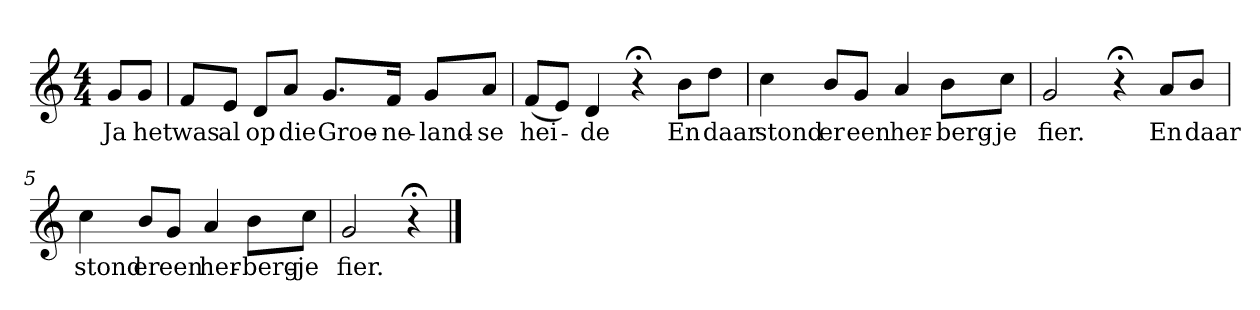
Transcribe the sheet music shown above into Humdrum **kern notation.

**kern	**text
*part1	*part1
*staff1	*staff1
*k[]	*
*C:	*
*M4/4	*
*MM120	*
=	=
8gL	Ja
8gJ	het
=1	=1
8fL	was
8eJ	al
8dL	op
8aJ	die
8.gL	Groe-
16fJk	-ne-
8gL	-land-
8aJ	-se
=2	=2
(8fL	hei-
8eJ)	.
4d	-de
4r;<	.
8bL	En
8ddJ	daar
=3	=3
4cc	stond
8bL	er
8gJ	een
4a	her-
8bL	-berg-
8ccJ	-je
=4	=4
2g	fier.
4r;<	.
8aL	En
8bJ	daar
=5	=5
4cc	stond
8bL	er
8gJ	een
4a	her-
8bL	-berg-
8ccJ	-je
=6	=6
2g	fier.
4r;<	.
==	==
*-	*-
